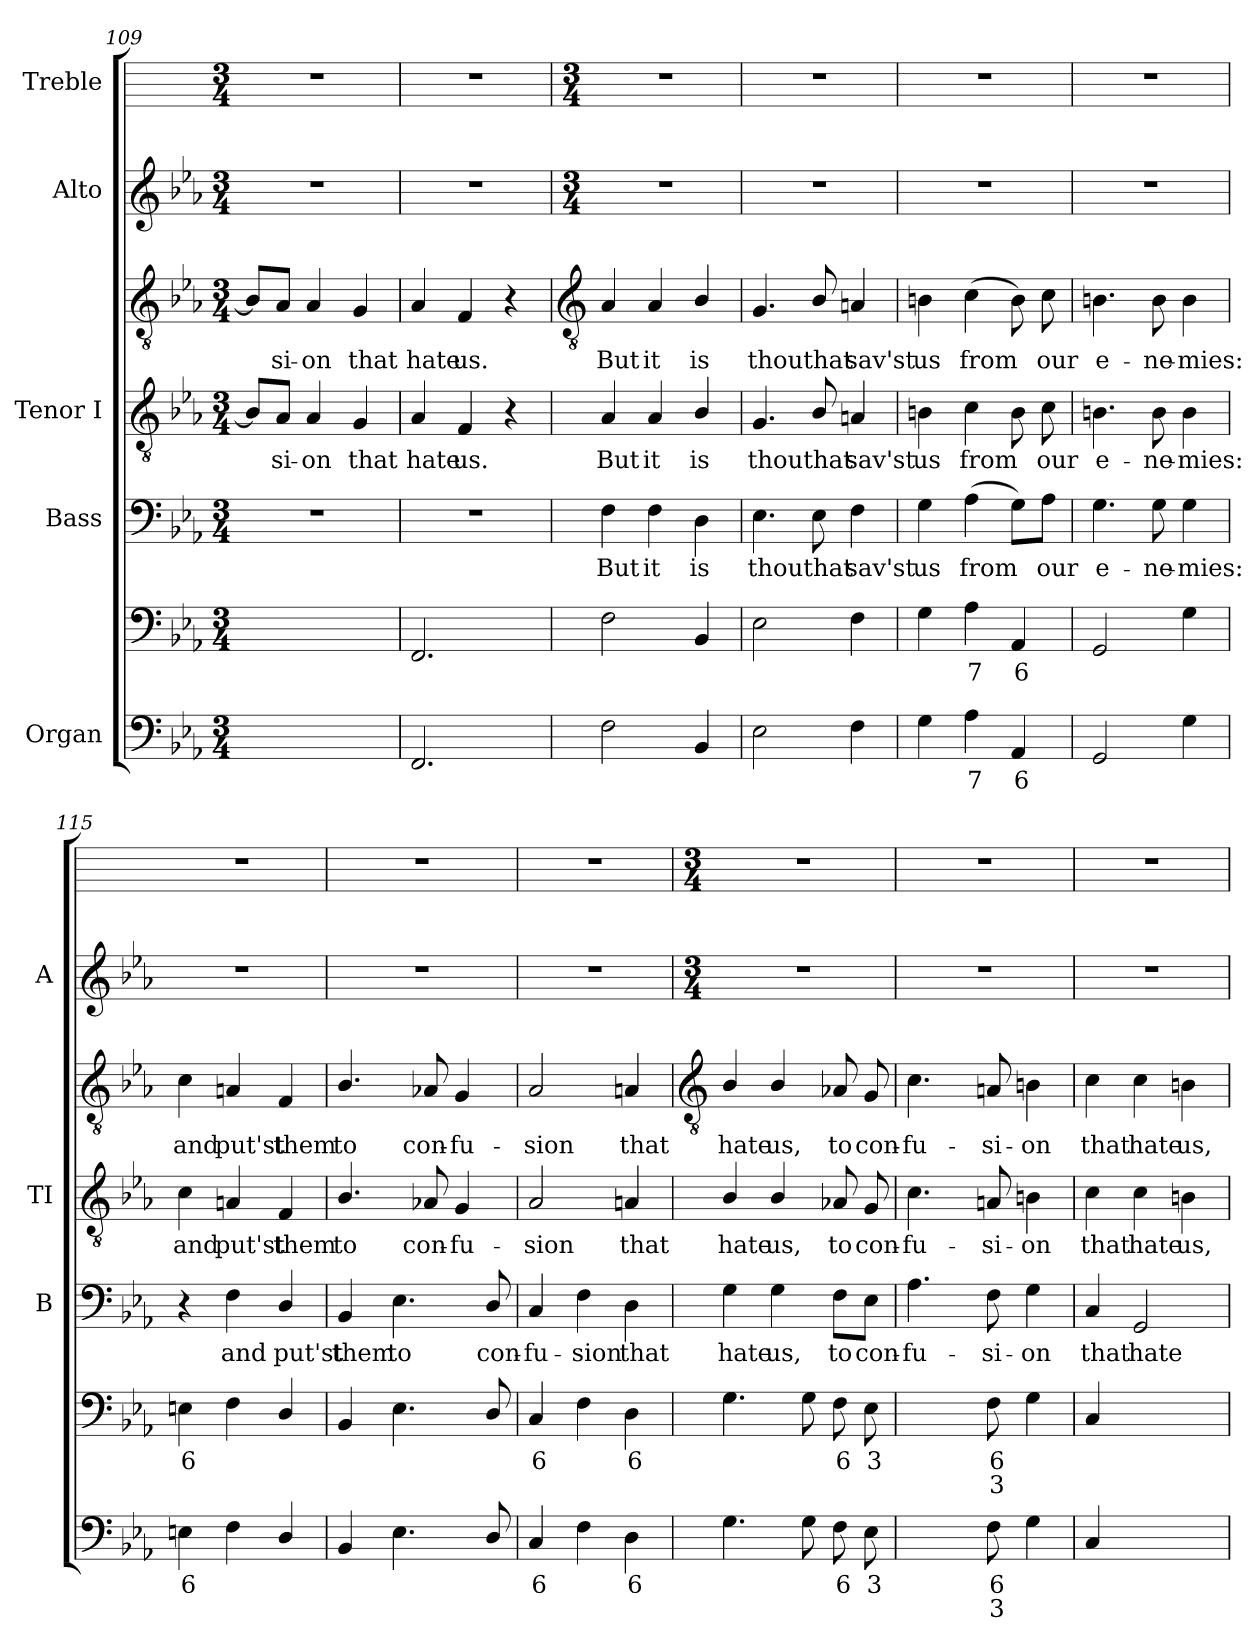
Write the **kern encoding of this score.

**kern	**text	**text	**kern	**text	**text	**kern	**text	**kern	**text	**kern	**text	**kern	**kern
*part5	*part5	*part5	*part5	*part5	*part5	*part4	*part4	*part3	*part3	*part3	*part3	*part2	*part1
*staff7	*staff7	*staff7	*staff6	*staff6	*staff6	*staff5	*staff5	*staff4	*staff4	*staff3	*staff3	*staff2	*staff1
*I"Organ	*	*	*	*	*	*I"Bass	*	*I"Tenor I	*	*	*	*I"Alto	*I"Treble
*	*	*	*	*	*	*I'B	*	*I'TI	*	*	*	*I'A	*
*clefF4	*	*	*clefF4	*	*	*clefF4	*	*clefGv2	*	*clefGv2	*	*clefG2	*
*k[b-e-a-]	*	*	*k[b-e-a-]	*	*	*k[b-e-a-]	*	*k[b-e-a-]	*	*k[b-e-a-]	*	*k[b-e-a-]	*
*E-:	*	*	*E-:	*	*	*E-:	*	*E-:	*	*E-:	*	*E-:	*
*M3/4	*	*	*M3/4	*	*	*M3/4	*	*M3/4	*	*M3/4	*	*M3/4	*M3/4
=109	=109	=109	=109	=109	=109	=109	=109	=109	=109	=109	=109	=109	=109
!	!LO:LY:b	!LO:LY:b	!	!LO:LY:b	!LO:LY:b	!LO:N:vis=1	!	!	!	!	!	!	!
[4Cyy	7	3	[4Cyy	7	3	2.r	.	8B-/L]	.	8B-/L]	.	2.r	2.r
!	!	!	!	!	!	!	!	!	!LO:LY:b	!	!LO:LY:b	!	!
.	.	.	.	.	.	.	.	8A-J	si-	8A-J	si-	.	.
!	!LO:LY:b	!LO:LY:b	!	!LO:LY:b	!LO:LY:b	!	!	!	!LO:LY:b	!	!LO:LY:b	!	!
4Cyy_	6	4	4Cyy_	6	4	.	.	4A-	-on	4A-	-on	.	.
!	!LO:LY:b	!LO:LY:b	!	!LO:LY:b	!LO:LY:b	!	!	!	!LO:LY:b	!	!LO:LY:b	!	!
4Cyy]	5	3	4Cyy]	5	3	.	.	4G	that	4G	that	.	.
=110	=110	=110	=110	=110	=110	=110	=110	=110	=110	=110	=110	=110	=110
!	!	!	!	!	!	!LO:N:vis=1	!	!	!LO:LY:b	!	!LO:LY:b	!	!
2.FF	.	.	2.FF	.	.	2.r	.	4A-	hate	4A-	hate	2.r	2.r
!	!	!	!	!	!	!	!	!	!LO:LY:b	!	!LO:LY:b	!	!
.	.	.	.	.	.	.	.	4F	us.	4F	us.	.	.
.	.	.	.	.	.	.	.	4r	.	4r	.	.	.
!!LO:LB:g=z
=111	=111	=111	=111	=111	=111	=111	=111	=111	=111	=111	=111	=111	=111
*	*	*	*	*	*	*	*	*	*	*clefGv2	*	*	*
*	*	*	*	*	*	*	*	*	*	*	*	*M3/4	*M3/4
!	!	!	!	!	!	!	!LO:LY:b	!	!LO:LY:b	!	!LO:LY:b	!	!
2F	.	.	2F	.	.	4F	But	4A-	But	4A-	But	2.r	2.r
!	!	!	!	!	!	!	!LO:LY:b	!	!LO:LY:b	!	!LO:LY:b	!	!
.	.	.	.	.	.	4F	it	4A-	it	4A-	it	.	.
!	!	!	!	!	!	!	!LO:LY:b	!	!LO:LY:b	!	!LO:LY:b	!	!
4BB-	.	.	4BB-	.	.	4D	is	4B-/	is	4B-/	is	.	.
=112	=112	=112	=112	=112	=112	=112	=112	=112	=112	=112	=112	=112	=112
!	!	!	!	!	!	!	!LO:LY:b	!	!LO:LY:b	!	!LO:LY:b	!	!
2E-	.	.	2E-	.	.	4.E-	thou	4.G	thou	4.G	thou	2.r	2.r
!	!	!	!	!	!	!	!LO:LY:b	!	!LO:LY:b	!	!LO:LY:b	!	!
.	.	.	.	.	.	8E-	that	8B-/	that	8B-/	that	.	.
!	!	!	!	!	!	!	!LO:LY:b	!	!LO:LY:b	!	!LO:LY:b	!	!
4F	.	.	4F	.	.	4F	sav'st	4An	sav'st	4An	sav'st	.	.
=113	=113	=113	=113	=113	=113	=113	=113	=113	=113	=113	=113	=113	=113
!	!	!	!	!	!	!	!LO:LY:b	!	!LO:LY:b	!	!LO:LY:b	!	!
4G	.	.	4G	.	.	4G	us	4Bn	us	4Bn	us	2.r	2.r
!	!LO:LY:b	!	!	!LO:LY:b	!	!	!LO:LY:b	!	!LO:LY:b	!	!LO:LY:b	!	!
4A-	7	.	4A-	7	.	(>4A-	from	4c	from	(>4c	from	.	.
!	!LO:LY:b	!	!	!LO:LY:b	!	!	!	!	!	!	!	!	!
4AA-	6	.	4AA-	6	.	8G\L)	.	8B	.	8B)	.	.	.
!	!	!	!	!	!	!	!LO:LY:b	!	!LO:LY:b	!	!LO:LY:b	!	!
.	.	.	.	.	.	8A-\J	our	8c	our	8c	our	.	.
=114	=114	=114	=114	=114	=114	=114	=114	=114	=114	=114	=114	=114	=114
!	!	!	!	!	!	!	!LO:LY:b	!	!LO:LY:b	!	!LO:LY:b	!	!
2GG	.	.	2GG	.	.	4.G	e-	4.Bn	e-	4.Bn	e-	2.r	2.r
!	!	!	!	!	!	!	!LO:LY:b	!	!LO:LY:b	!	!LO:LY:b	!	!
.	.	.	.	.	.	8G	-ne-	8B	-ne-	8B	-ne-	.	.
!	!	!	!	!	!	!	!LO:LY:b	!	!LO:LY:b	!	!LO:LY:b	!	!
4G	.	.	4G	.	.	4G	-mies:	4B	-mies:	4B	-mies:	.	.
=115	=115	=115	=115	=115	=115	=115	=115	=115	=115	=115	=115	=115	=115
!	!LO:LY:b	!	!	!LO:LY:b	!	!	!	!	!LO:LY:b	!	!LO:LY:b	!	!
4En	6	.	4En	6	.	4r	.	4c	and	4c	and	2.r	2.r
!	!	!	!	!	!	!	!LO:LY:b	!	!LO:LY:b	!	!LO:LY:b	!	!
4F	.	.	4F	.	.	4F	and	4An	put'st	4An	put'st	.	.
!	!	!	!	!	!	!	!LO:LY:b	!	!LO:LY:b	!	!LO:LY:b	!	!
4D/	.	.	4D/	.	.	4D/	put'st	4F	them	4F	them	.	.
=116	=116	=116	=116	=116	=116	=116	=116	=116	=116	=116	=116	=116	=116
!	!	!	!	!	!	!	!LO:LY:b	!	!LO:LY:b	!	!LO:LY:b	!	!
4BB-	.	.	4BB-	.	.	4BB-	them	4.B-/	to	4.B-/	to	2.r	2.r
!	!	!	!	!	!	!	!LO:LY:b	!	!	!	!	!	!
4.E-	.	.	4.E-	.	.	4.E-	to	.	.	.	.	.	.
!	!	!	!	!	!	!	!	!	!LO:LY:b	!	!LO:LY:b	!	!
.	.	.	.	.	.	.	.	8A-X	con-	8A-X	con-	.	.
!	!	!	!	!	!	!	!	!	!LO:LY:b	!	!LO:LY:b	!	!
.	.	.	.	.	.	.	.	4G	fu-	4G	fu-	.	.
!	!	!	!	!	!	!	!LO:LY:b	!	!	!	!	!	!
8D/	.	.	8D/	.	.	8D/	con-	.	.	.	.	.	.
=117	=117	=117	=117	=117	=117	=117	=117	=117	=117	=117	=117	=117	=117
!	!LO:LY:b	!	!	!LO:LY:b	!	!	!LO:LY:b	!	!LO:LY:b	!	!LO:LY:b	!	!
4C	6	.	4C	6	.	4C	-fu-	2A-	-sion	2A-	-sion	2.r	2.r
!	!	!	!	!	!	!	!LO:LY:b	!	!	!	!	!	!
4F	.	.	4F	.	.	4F	-sion	.	.	.	.	.	.
!	!LO:LY:b	!	!	!LO:LY:b	!	!	!LO:LY:b	!	!LO:LY:b	!	!LO:LY:b	!	!
4D	6	.	4D	6	.	4D	that	4An	that	4An	that	.	.
!!LO:LB:g=z
=118	=118	=118	=118	=118	=118	=118	=118	=118	=118	=118	=118	=118	=118
*	*	*	*	*	*	*	*	*	*	*clefGv2	*	*	*
*	*	*	*	*	*	*	*	*	*	*	*	*M3/4	*M3/4
!	!	!	!	!	!	!	!LO:LY:b	!	!LO:LY:b	!	!LO:LY:b	!	!
4.G	.	.	4.G	.	.	4G	hate	4B-/	hate	4B-/	hate	2.r	2.r
!	!	!	!	!	!	!	!LO:LY:b	!	!LO:LY:b	!	!LO:LY:b	!	!
.	.	.	.	.	.	4G	us,	4B-/	us,	4B-/	us,	.	.
8G	.	.	8G	.	.	.	.	.	.	.	.	.	.
!	!LO:LY:b	!	!	!LO:LY:b	!	!	!LO:LY:b	!	!LO:LY:b	!	!LO:LY:b	!	!
8F	6	.	8F	6	.	8F\L	to	8A-X	to	8A-X	to	.	.
!	!LO:LY:b	!	!	!LO:LY:b	!	!	!LO:LY:b	!	!LO:LY:b	!	!LO:LY:b	!	!
8E-	3	.	8E-	3	.	8E-\J	con-	8G	con-	8G	con-	.	.
=119	=119	=119	=119	=119	=119	=119	=119	=119	=119	=119	=119	=119	=119
!	!LO:LY:b	!	!	!LO:LY:b	!	!	!LO:LY:b	!	!LO:LY:b	!	!LO:LY:b	!	!
[4A-yy	7	.	[4A-yy	7	.	4.A-	-fu-	4.c	-fu-	4.c	-fu-	2.r	2.r
!	!LO:LY:b	!	!	!LO:LY:b	!	!	!	!	!	!	!	!	!
8A-yy]	6	.	8A-yy]	6	.	.	.	.	.	.	.	.	.
!	!LO:LY:b	!LO:LY:b	!	!LO:LY:b	!LO:LY:b	!	!LO:LY:b	!	!LO:LY:b	!	!LO:LY:b	!	!
8FL	6	3	8FL	6	3	8F	-si-	8An	-si-	8An	-si-	.	.
!	!	!	!	!	!	!	!LO:LY:b	!	!LO:LY:b	!	!LO:LY:b	!	!
4G	.	.	4G	.	.	4G	-on	4Bn	-on	4Bn	-on	.	.
=120	=120	=120	=120	=120	=120	=120	=120	=120	=120	=120	=120	=120	=120
!	!	!	!	!	!	!	!LO:LY:b	!	!LO:LY:b	!	!LO:LY:b	!	!
4C	.	.	4C	.	.	4C	that	4c	that	4c	that	2.r	2.r
!	!LO:LY:b	!	!	!LO:LY:b	!	!	!LO:LY:b	!	!LO:LY:b	!	!LO:LY:b	!	!
[4GGyy	4	.	[4GGyy	4	.	2GG	hate	4c	hate	4c	hate	.	.
!	!LO:LY:b	!	!	!LO:LY:b	!	!	!	!	!LO:LY:b	!	!LO:LY:b	!	!
4GGyy]	3	.	4GGyy]	3	.	.	.	4Bn	us,	4Bn	us,	.	.
=	=	=	=	=	=	=	=	=	=	=	=	=	=
*-	*-	*-	*-	*-	*-	*-	*-	*-	*-	*-	*-	*-	*-
